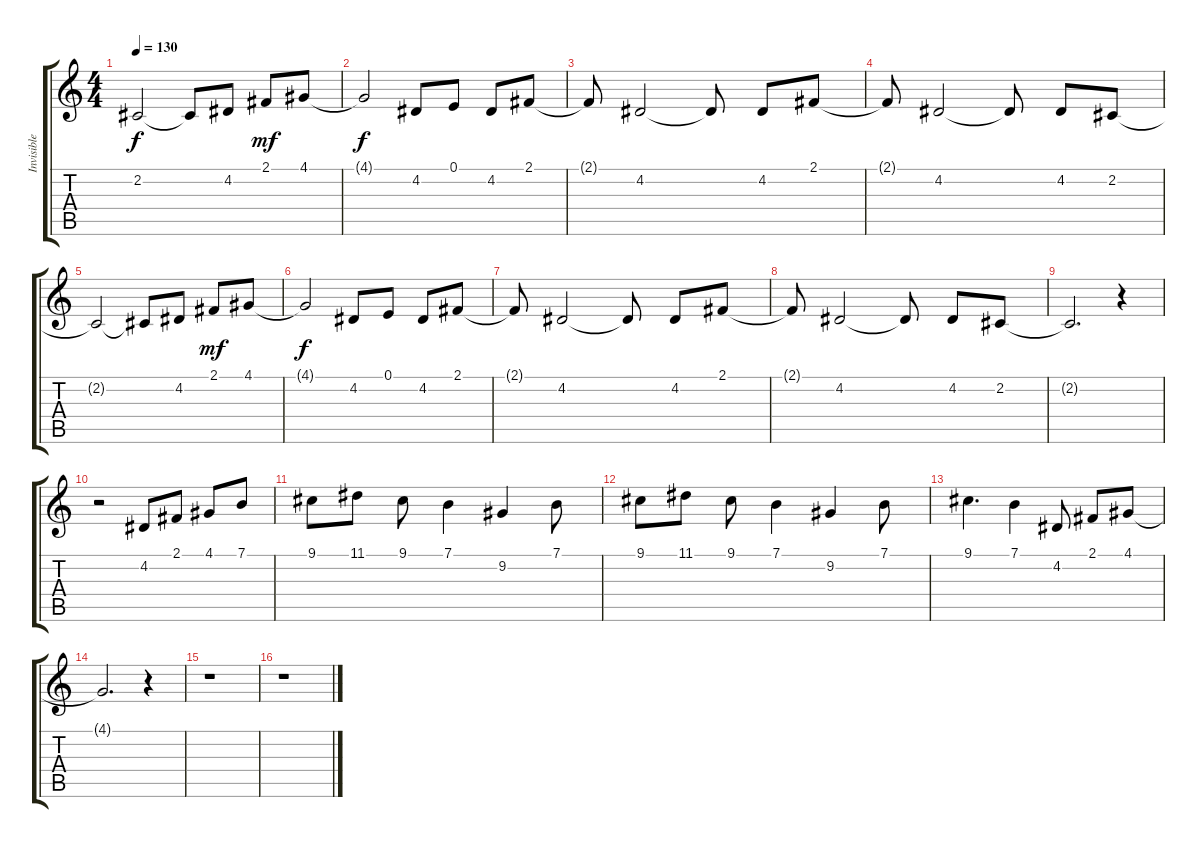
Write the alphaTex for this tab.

\track ("Invisible Man" "Invisible ") {instrument cello}
\staff {score tabs}
\tuning (E4 B3 G3 D3 A2 E2) {hide}
\ts (4 4)
\tempo 130
\clef g2
\ks c
2.2{t}.2{dy f} 2.2{t}.8 4.2.8 2.1.8{dy mf} 4.1.8 |
4.1{t}.2{dy f} 4.2.8 0.1.8 4.2.8 2.1.8 |
2.1{t}.8 4.2.2 4.2{t}.8 4.2.8 2.1.8 |
2.1{t}.8 4.2.2 4.2{t}.8 4.2.8 2.2.8 |
2.2{t}.2 2.2{t}.8 4.2.8 2.1.8{dy mf} 4.1.8 |
4.1{t}.2{dy f} 4.2.8 0.1.8 4.2.8 2.1.8 |
2.1{t}.8 4.2.2 4.2{t}.8 4.2.8 2.1.8 |
2.1{t}.8 4.2.2 4.2{t}.8 4.2.8 2.2.8 |
2.2{t}.2{d} r.4 |
r.2 4.2.8 2.1.8 4.1.8 7.1.8 |
9.1.8 11.1.8 9.1.8 7.1.4 9.2.4 7.1.8 |
9.1.8 11.1.8 9.1.8 7.1.4 9.2.4 7.1.8 |
9.1.4{d} 7.1.4 4.2.8 2.1.8 4.1.8 |
4.1{t}.2{d} r.4 |
r.1 |
r.1
